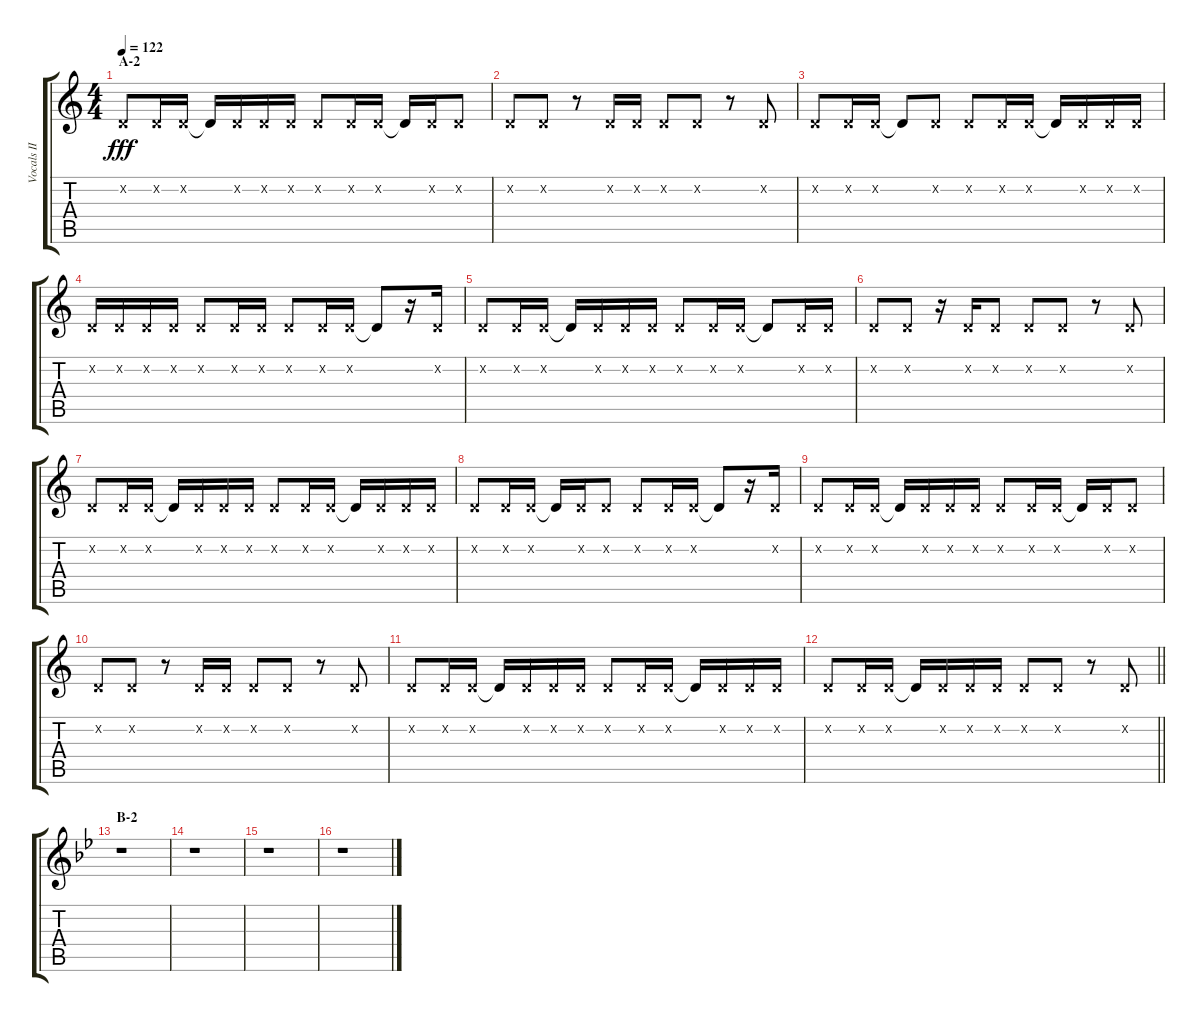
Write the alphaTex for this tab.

\track ("Vocals II" "Vocals II") {instrument voiceoohs}
\staff {score tabs}
\tuning (E4 B3 G3 D3 A2 E2) {hide}
\ts (4 4)
\section ("" "A-2")
\tempo 122
\clef g2
\ks c
3.2{x}.8{dy fff} 3.2{x}.16 3.2{x}.16 3.2{t}.16 3.2{x}.16 3.2{x}.16 3.2{x}.16 3.2{x}.8 3.2{x}.16 3.2{x}.16 3.2{t}.16 3.2{x}.16 3.2{x}.8 |
3.2{x}.8 3.2{x}.8 r.8 3.2{x}.16 3.2{x}.16 3.2{x}.8 3.2{x}.8 r.8 3.2{x}.8 |
3.2{x}.8 3.2{x}.16 3.2{x}.16 3.2{t}.8 3.2{x}.8 3.2{x}.8 3.2{x}.16 3.2{x}.16 3.2{t}.16 3.2{x}.16 3.2{x}.16 3.2{x}.16 |
3.2{x}.16 3.2{x}.16 3.2{x}.16 3.2{x}.16 3.2{x}.8 3.2{x}.16 3.2{x}.16 3.2{x}.8 3.2{x}.16 3.2{x}.16 3.2{t}.8 r.16 3.2{x}.16 |
3.2{x}.8 3.2{x}.16 3.2{x}.16 3.2{t}.16 3.2{x}.16 3.2{x}.16 3.2{x}.16 3.2{x}.8 3.2{x}.16 3.2{x}.16 3.2{t}.8 3.2{x}.16 3.2{x}.16 |
3.2{x}.8 3.2{x}.8 r.16 3.2{x}.16 3.2{x}.8 3.2{x}.8 3.2{x}.8 r.8 3.2{x}.8 |
3.2{x}.8 3.2{x}.16 3.2{x}.16 3.2{t}.16 3.2{x}.16 3.2{x}.16 3.2{x}.16 3.2{x}.8 3.2{x}.16 3.2{x}.16 3.2{t}.16 3.2{x}.16 3.2{x}.16 3.2{x}.16 |
3.2{x}.8 3.2{x}.16 3.2{x}.16 3.2{t}.16 3.2{x}.16 3.2{x}.8 3.2{x}.8 3.2{x}.16 3.2{x}.16 3.2{t}.8 r.16 3.2{x}.16 |
3.2{x}.8 3.2{x}.16 3.2{x}.16 3.2{t}.16 3.2{x}.16 3.2{x}.16 3.2{x}.16 3.2{x}.8 3.2{x}.16 3.2{x}.16 3.2{t}.16 3.2{x}.16 3.2{x}.8 |
3.2{x}.8 3.2{x}.8 r.8 3.2{x}.16 3.2{x}.16 3.2{x}.8 3.2{x}.8 r.8 3.2{x}.8 |
3.2{x}.8 3.2{x}.16 3.2{x}.16 3.2{t}.16 3.2{x}.16 3.2{x}.16 3.2{x}.16 3.2{x}.8 3.2{x}.16 3.2{x}.16 3.2{t}.16 3.2{x}.16 3.2{x}.16 3.2{x}.16 |
\barLineRight lightlight
3.2{x}.8 3.2{x}.16 3.2{x}.16 3.2{t}.16 3.2{x}.16 3.2{x}.16 3.2{x}.16 3.2{x}.8 3.2{x}.8 r.8 3.2{x}.8 |
\section ("" "B-2")
\ks bb
r.1 |
r.1 |
r.1 |
r.1
